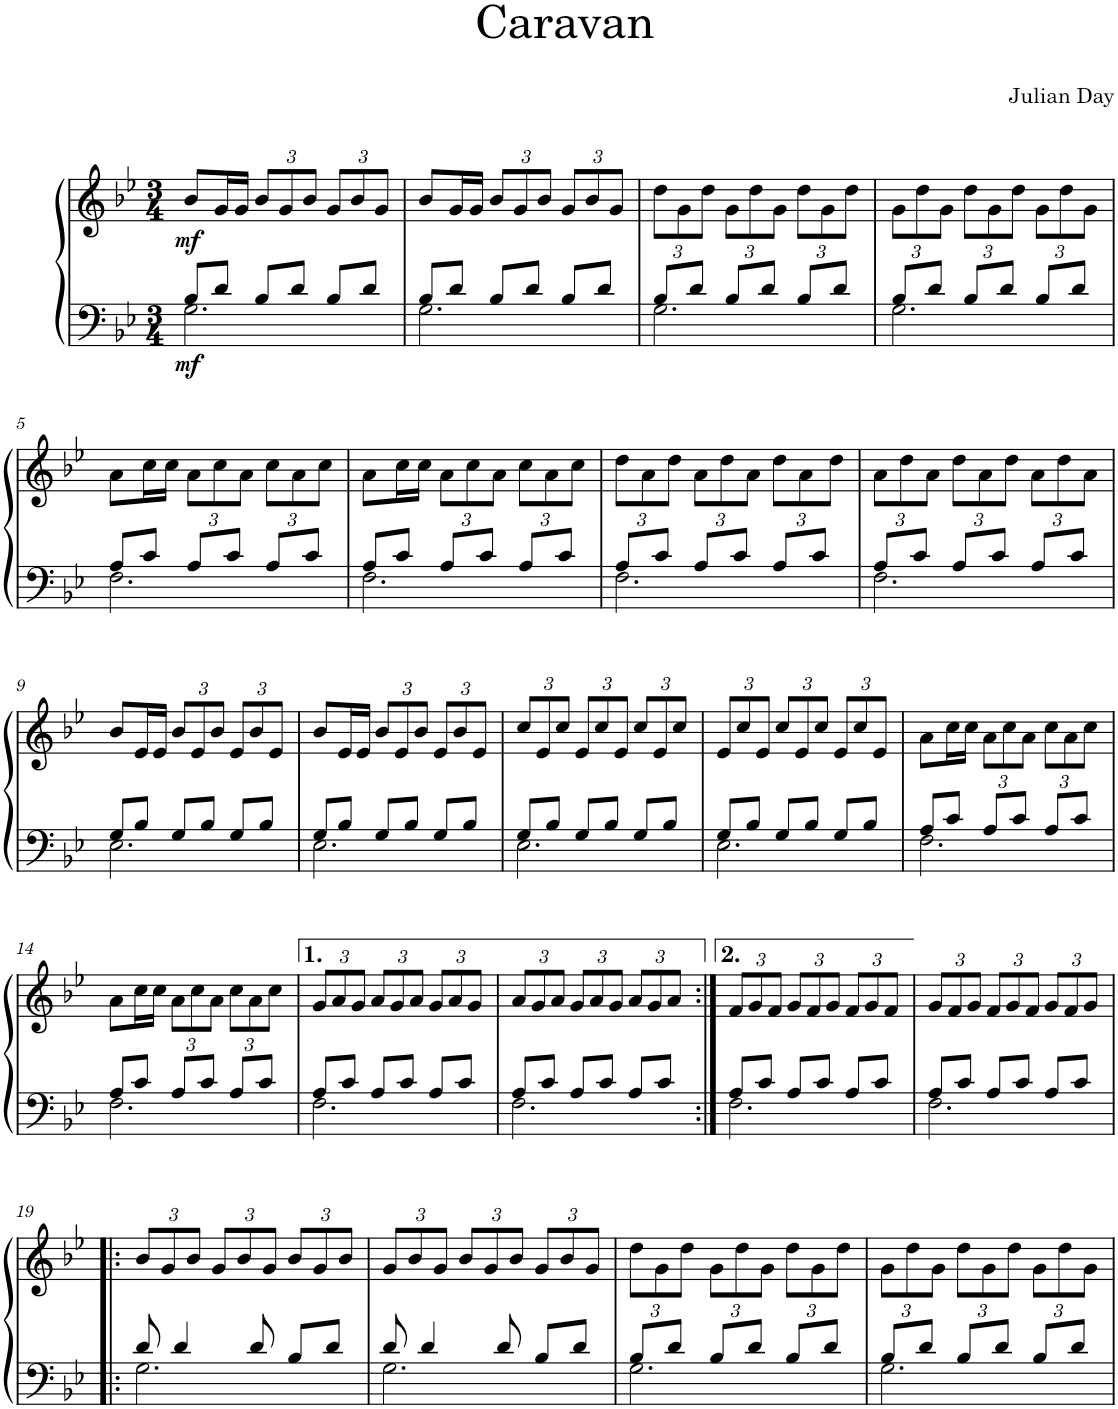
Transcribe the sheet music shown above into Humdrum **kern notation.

**kern	**kern	**dynam
*part1	*part1	*part1
*staff2	*staff1	*staff1/2
*I"Grand Piano	*	*
*I'Pno.	*	*
*clefF4	*clefG2	*
*k[b-e-]	*k[b-e-]	*
*M3/4	*M3/4	*
=1	=1	=1
*^	*	*
!	!	!	!LO:DY:b=2
!	!	!	!LO:DY:n=1:b
8B-/L	2.G\	8b-/L	mf mf
8d/J	.	16g/L	.
.	.	16g/JJ	.
*	*	*Xbrackettup	*
8B-/L	.	12b-/L	.
.	.	12g/	.
8d/J	.	.	.
.	.	12b-/J	.
8B-/L	.	12g/L	.
.	.	12b-/	.
8d/J	.	.	.
.	.	12g/J	.
=2	=2	=2	=2
8B-/L	2.G\	8b-/L	.
8d/J	.	16g/L	.
.	.	16g/JJ	.
8B-/L	.	12b-/L	.
.	.	12g/	.
8d/J	.	.	.
.	.	12b-/J	.
8B-/L	.	12g/L	.
.	.	12b-/	.
8d/J	.	.	.
.	.	12g/J	.
=3	=3	=3	=3
8B-/L	2.G\	12dd\L	.
.	.	12g\	.
8d/J	.	.	.
.	.	12dd\J	.
8B-/L	.	12g\L	.
.	.	12dd\	.
8d/J	.	.	.
.	.	12g\J	.
8B-/L	.	12dd\L	.
.	.	12g\	.
8d/J	.	.	.
.	.	12dd\J	.
=4	=4	=4	=4
8B-/L	2.G\	12g\L	.
.	.	12dd\	.
8d/J	.	.	.
.	.	12g\J	.
8B-/L	.	12dd\L	.
.	.	12g\	.
8d/J	.	.	.
.	.	12dd\J	.
8B-/L	.	12g\L	.
.	.	12dd\	.
8d/J	.	.	.
.	.	12g\J	.
!!LO:LB:g=z
=5	=5	=5	=5
8A/L	2.F\	8a\L	.
8c/J	.	16cc\L	.
.	.	16cc\JJ	.
8A/L	.	12a\L	.
.	.	12cc\	.
8c/J	.	.	.
.	.	12a\J	.
8A/L	.	12cc\L	.
.	.	12a\	.
8c/J	.	.	.
.	.	12cc\J	.
=6	=6	=6	=6
8A/L	2.F\	8a\L	.
8c/J	.	16cc\L	.
.	.	16cc\JJ	.
8A/L	.	12a\L	.
.	.	12cc\	.
8c/J	.	.	.
.	.	12a\J	.
8A/L	.	12cc\L	.
.	.	12a\	.
8c/J	.	.	.
.	.	12cc\J	.
=7	=7	=7	=7
8A/L	2.F\	12dd\L	.
.	.	12a\	.
8c/J	.	.	.
.	.	12dd\J	.
8A/L	.	12a\L	.
.	.	12dd\	.
8c/J	.	.	.
.	.	12a\J	.
8A/L	.	12dd\L	.
.	.	12a\	.
8c/J	.	.	.
.	.	12dd\J	.
=8	=8	=8	=8
8A/L	2.F\	12a\L	.
.	.	12dd\	.
8c/J	.	.	.
.	.	12a\J	.
8A/L	.	12dd\L	.
.	.	12a\	.
8c/J	.	.	.
.	.	12dd\J	.
8A/L	.	12a\L	.
.	.	12dd\	.
8c/J	.	.	.
.	.	12a\J	.
!!LO:LB:g=z
=9	=9	=9	=9
*k[b-e-]	*	*k[b-e-]	*
8G/L	2.E-\	8b-/L	.
8B-/J	.	16e-/L	.
.	.	16e-/JJ	.
8G/L	.	12b-/L	.
.	.	12e-/	.
8B-/J	.	.	.
.	.	12b-/J	.
8G/L	.	12e-/L	.
.	.	12b-/	.
8B-/J	.	.	.
.	.	12e-/J	.
=10	=10	=10	=10
8G/L	2.E-\	8b-/L	.
8B-/J	.	16e-/L	.
.	.	16e-/JJ	.
8G/L	.	12b-/L	.
.	.	12e-/	.
8B-/J	.	.	.
.	.	12b-/J	.
8G/L	.	12e-/L	.
.	.	12b-/	.
8B-/J	.	.	.
.	.	12e-/J	.
=11	=11	=11	=11
8G/L	2.E-\	12cc/L	.
.	.	12e-/	.
8B-/J	.	.	.
.	.	12cc/J	.
8G/L	.	12e-/L	.
.	.	12cc/	.
8B-/J	.	.	.
.	.	12e-/J	.
8G/L	.	12cc/L	.
.	.	12e-/	.
8B-/J	.	.	.
.	.	12cc/J	.
=12	=12	=12	=12
8G/L	2.E-\	12e-/L	.
.	.	12cc/	.
8B-/J	.	.	.
.	.	12e-/J	.
8G/L	.	12cc/L	.
.	.	12e-/	.
8B-/J	.	.	.
.	.	12cc/J	.
8G/L	.	12e-/L	.
.	.	12cc/	.
8B-/J	.	.	.
.	.	12e-/J	.
=13	=13	=13	=13
8A/L	2.F\	8a\L	.
8c/J	.	16cc\L	.
.	.	16cc\JJ	.
8A/L	.	12a\L	.
.	.	12cc\	.
8c/J	.	.	.
.	.	12a\J	.
8A/L	.	12cc\L	.
.	.	12a\	.
8c/J	.	.	.
.	.	12cc\J	.
!!LO:LB:g=z
=14	=14	=14	=14
8A/L	2.F\	8a\L	.
8c/J	.	16cc\L	.
.	.	16cc\JJ	.
8A/L	.	12a\L	.
.	.	12cc\	.
8c/J	.	.	.
.	.	12a\J	.
8A/L	.	12cc\L	.
.	.	12a\	.
8c/J	.	.	.
.	.	12cc\J	.
=15	=15	=15	=15
8A/L	2.F\	12g/L	.
.	.	12a/	.
8c/J	.	.	.
.	.	12g/J	.
8A/L	.	12a/L	.
.	.	12g/	.
8c/J	.	.	.
.	.	12a/J	.
8A/L	.	12g/L	.
.	.	12a/	.
8c/J	.	.	.
.	.	12g/J	.
=16	=16	=16	=16
8A/L	2.F\	12a/L	.
.	.	12g/	.
8c/J	.	.	.
.	.	12a/J	.
8A/L	.	12g/L	.
.	.	12a/	.
8c/J	.	.	.
.	.	12g/J	.
8A/L	.	12a/L	.
.	.	12g/	.
8c/J	.	.	.
.	.	12a/J	.
=17:|!	=17:|!	=17:|!	=17:|!
8A/L	2.F\	12f/L	.
.	.	12g/	.
8c/J	.	.	.
.	.	12f/J	.
8A/L	.	12g/L	.
.	.	12f/	.
8c/J	.	.	.
.	.	12g/J	.
8A/L	.	12f/L	.
.	.	12g/	.
8c/J	.	.	.
.	.	12f/J	.
=18	=18	=18	=18
8A/L	2.F\	12g/L	.
.	.	12f/	.
8c/J	.	.	.
.	.	12g/J	.
8A/L	.	12f/L	.
.	.	12g/	.
8c/J	.	.	.
.	.	12f/J	.
8A/L	.	12g/L	.
.	.	12f/	.
8c/J	.	.	.
.	.	12g/J	.
!!LO:LB:g=z
=19!|:	=19!|:	=19!|:	=19!|:
8d/	2.G\	12b-/L	.
.	.	12g/	.
4d/	.	.	.
.	.	12b-/J	.
.	.	12g/L	.
.	.	12b-/	.
8d/	.	.	.
.	.	12g/J	.
8B-/L	.	12b-/L	.
.	.	12g/	.
8d/J	.	.	.
.	.	12b-/J	.
=20	=20	=20	=20
8d/	2.G\	12g/L	.
.	.	12b-/	.
4d/	.	.	.
.	.	12g/J	.
.	.	12b-/L	.
.	.	12g/	.
8d/	.	.	.
.	.	12b-/J	.
8B-/L	.	12g/L	.
.	.	12b-/	.
8d/J	.	.	.
.	.	12g/J	.
=21	=21	=21	=21
8B-/L	2.G\	12dd\L	.
.	.	12g\	.
8d/J	.	.	.
.	.	12dd\J	.
8B-/L	.	12g\L	.
.	.	12dd\	.
8d/J	.	.	.
.	.	12g\J	.
8B-/L	.	12dd\L	.
.	.	12g\	.
8d/J	.	.	.
.	.	12dd\J	.
=22	=22	=22	=22
8B-/L	2.G\	12g\L	.
.	.	12dd\	.
8d/J	.	.	.
.	.	12g\J	.
8B-/L	.	12dd\L	.
.	.	12g\	.
8d/J	.	.	.
.	.	12dd\J	.
8B-/L	.	12g\L	.
.	.	12dd\	.
8d/J	.	.	.
.	.	12g\J	.
*v	*v	*	*
=	=	=
*-	*-	*-
